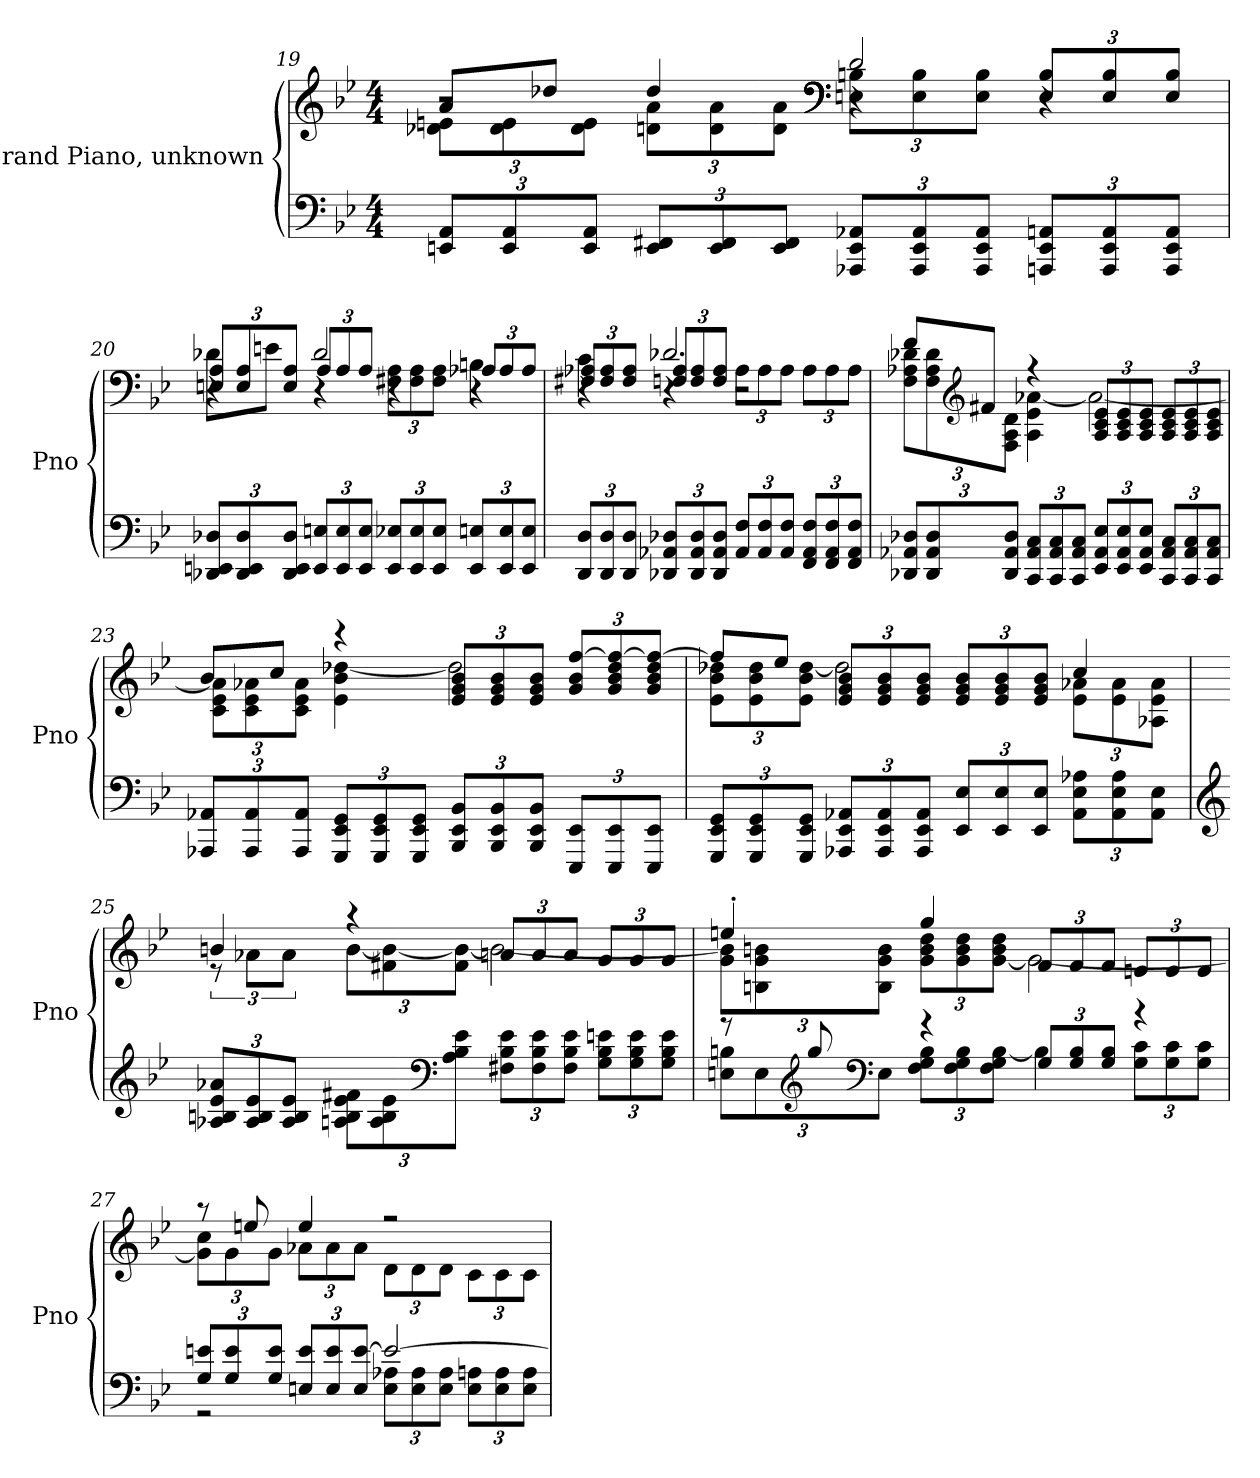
**kern	**kern
*part1	*part1
*staff2	*staff1
*I"Grand Piano, unknown	*
*I'Pno	*
!!LO:LB:g=z
*clefF4	*clefG2
*k[b-e-]	*k[b-e-]
*M4/4	*M4/4
=19	=19
*	*^
*Xbrackettup	*	*Xbrackettup
*	*	*^
12EEn/ 12AA/L	2r	12d-X\ 12en\L	8a/L
12EE/ 12AA/	.	12d-\ 12e\	.
.	.	.	8dd-X/J
12EE/ 12AA/J	.	12d-\ 12e\J	.
12EE/ 12FF#X/L	.	12dn\ 12a\L	4dd-/
12EE/ 12FF#/	.	12d\ 12a\	.
12EE/ 12FF#/J	.	12d\ 12a\J	.
*	*clefF4	*	*
12AAA-X/ 12EE/ 12AA-X/L	2d/	12En\ 12Bn\L	4r
12AAA-/ 12EE/ 12AA-/	.	12E\ 12B\	.
12AAA-/ 12EE/ 12AA-/J	.	12E\ 12B\J	.
12AAAn/ 12EE/ 12AAn/L	.	4r	12E/ 12B/L
12AAA/ 12EE/ 12AA/	.	.	12E/ 12B/
12AAA/ 12EE/ 12AA/J	.	.	12E/ 12B/J
!!LO:PB:g=z	!!	!!
=20	=20	=20	=20
12DD-X/ 12EEn/ 12D-X/L	4r	8d-X\L	12En/ 12A/L
12DD-/ 12EE/ 12D-/	.	.	12E/ 12A/
.	.	8en\J	.
12DD-/ 12EE/ 12D-/J	.	.	12E/ 12A/J
12EE/ 12En/L	2d-/	4r	12A/L
12EE/ 12E/	.	.	12A/
12EE/ 12E/J	.	.	12A/J
12EE/ 12E-X/L	.	12F#X\ 12A\L	4r
12EE/ 12E-/	.	12F#\ 12A\	.
12EE/ 12E-/J	.	12F#\ 12A\J	.
12EE/ 12En/L	4r	4Bn\	12A-X/L
12EE/ 12E/	.	.	12A-/
12EE/ 12E/J	.	.	12A-/J
=21	=21	=21	=21
12DD/ 12D/L	4r	4c\	12F#X/ 12A-X/L
12DD/ 12D/	.	.	12F#/ 12A-/
12DD/ 12D/J	.	.	12F#/ 12A-/J
12DD-X/ 12AA-X/ 12D-X/L	2.d-X/	4r	12Fn/ 12A-/L
12DD-/ 12AA-/ 12D-/	.	.	12F/ 12A-/
12DD-/ 12AA-/ 12D-/J	.	.	12F/ 12A-/J
12AA-/ 12F/L	.	12A-\L	2r
12AA-/ 12F/	.	12A-\	.
12AA-/ 12F/J	.	12A-\J	.
12FF/ 12AA-/ 12F/L	.	12A-\L	.
12FF/ 12AA-/ 12F/	.	12A-\	.
12FF/ 12AA-/ 12F/J	.	12A-\J	.
*	*	*v	*v
!!LO:LB:g=z
=22	=22	=22
12DD-X/ 12AA-X/ 12D-X/L	8f/L	12F\ 12A-X\ 12d-X\L
12DD-/ 12AA-/ 12D-/	.	12F\ 12A-\ 12d-\
*	*clefG2	*
.	8f#X/J	.
12DD-/ 12AA-/ 12D-/J	.	12F\ 12A-\ 12d-\J
12CC/ 12AA-/ 12C/L	4r	4A-\ 4e-\ [4a-X\
12CC/ 12AA-/ 12C/	.	.
12CC/ 12AA-/ 12C/J	.	.
12EE-/ 12AA-/ 12E-/L	12A-/ 12c/ 12e-/L	2a-\_
12EE-/ 12AA-/ 12E-/	12A-/ 12c/ 12e-/	.
12EE-/ 12AA-/ 12E-/J	12A-/ 12c/ 12e-/J	.
12CC/ 12AA-/ 12C/L	12A-/ 12c/ 12e-/L	.
12CC/ 12AA-/ 12C/	12A-/ 12c/ 12e-/	.
12CC/ 12AA-/ 12C/J	12A-/ 12c/ 12e-/J	.
=23	=23	=23
12AAA-X/ 12AA-X/L	8b-/L	12c\ 12e-\ 12a-\]L
12AAA-/ 12AA-/	.	12c\ 12e-\ 12a-X\
.	8cc/J	.
12AAA-/ 12AA-/J	.	12c\ 12e-\ 12a-\J
12GGG/ 12EE-/ 12GG/L	4r	4e-\ 4b-\ [4dd-X\
12GGG/ 12EE-/ 12GG/	.	.
12GGG/ 12EE-/ 12GG/J	.	.
12BBB-/ 12EE-/ 12BB-/L	12e-/ 12g/ 12b-/L	2dd-\]
12BBB-/ 12EE-/ 12BB-/	12e-/ 12g/ 12b-/	.
12BBB-/ 12EE-/ 12BB-/J	12e-/ 12g/ 12b-/J	.
12EEE-/ 12EE-/L	12g/ 12b-/ [12ff/L	.
12EEE-/ 12EE-/	12g/ 12b-/ 12dd-/ 12ff/_	.
12EEE-/ 12EE-/J	12g/ 12b-/ 12dd-/ 12ff/_J	.
!!LO:LB:g=z	!!
=24	=24	=24
12GGG/ 12EE-/ 12GG/L	8ff/L]	12e-\ 12b-\ 12dd-X\L
12GGG/ 12EE-/ 12GG/	.	12e-\ 12b-\ 12dd-\
.	8ee-/J	.
12GGG/ 12EE-/ 12GG/J	.	12e-\ 12b-\ [12dd-\J
12AAA-X/ 12EE-/ 12AA-X/L	12e-/ 12g/ 12b-/L	2dd-\]
12AAA-/ 12EE-/ 12AA-/	12e-/ 12g/ 12b-/	.
12AAA-/ 12EE-/ 12AA-/J	12e-/ 12g/ 12b-/J	.
12EE-/ 12E-/L	12e-/ 12g/ 12b-/L	.
12EE-/ 12E-/	12e-/ 12g/ 12b-/	.
12EE-/ 12E-/J	12e-/ 12g/ 12b-/J	.
12AA-\ 12E-\ 12A-X\L	4cc/	12e-\ 12a-X\L
12AA-\ 12E-\ 12A-\	.	12e-\ 12a-\
12AA-\ 12E-\J	.	12A-X\ 12e-\ 12a-\J
=25	=25	=25
*clefG2	*	*
*	*	*brackettup
12A-X/ 12Bn/ 12e-/ 12a-X/L	4bn/	12r
12A-/ 12B/ 12e-/	.	12a-X\L
12A-/ 12B/ 12e-/J	.	12a-\J
*	*	*Xbrackettup
12An\ 12B\ 12e-\ 12f#X\L	4r	[12b\L
12A\ 12B\ 12e-\	.	12f#X\ 12b\_
*clefF4	*	*
12A\ 12B\ 12e-\J	.	12f#\ 12b\_J
12F#X\ 12B\ 12e-\L	12an/L	2b\_
12F#\ 12B\ 12e-\	12a/	.
12F#\ 12B\ 12e-\J	12a/J	.
12G\ 12B\ 12en\L	12g/L	.
12G\ 12B\ 12e\	12g/	.
12G\ 12B\ 12e\J	12g/J	.
!!LO:LB:g=z	!!
=26	=26	=26
*^	*	*
8r	12En\ 12Bn\L	4een'/	12g\ 12b\]L
.	12E\	.	12Bn\ 12g\ 12bn\
*clefG2	*	*	*
8gg/	.	.	.
*clefF4	*	*	*
.	12E\J	.	12B\ 12g\ 12b\J
4r	12F\ 12G\ 12B\L	4gg/	12g\ 12b\ 12dd\L
.	12F\ 12G\ 12B\	.	12g\ 12b\ 12dd\
.	12F\ 12G\ [12B\J	.	[12g\ 12b\ 12dd\J
12G/L	4B\]	12f/L	2g\_
12G/ 12B/	.	12f/	.
12G/ 12B/J	.	12f/J	.
4r	12G\ 12c\L	12en/L	.
.	12G\ 12c\	12e/	.
.	12G\ 12c\J	12e/J	.
=27	=27	=27	=27
12G/ 12en/L	2r	8r	12g\] 12cc\L
12G/ 12e/	.	.	12g\
.	.	8een/	.
12G/ 12e/J	.	.	12g\J
12En/ 12e/L	.	4ee/	12a-X\L
12E/ 12e/	.	.	12a-\
12E/ [12e/J	.	.	12a-\J
2e/_	12E\ 12A-X\L	2r	12d\L
.	12E\ 12A-\	.	12d\
.	12E\ 12A-\J	.	12d\J
.	12E\ 12An\L	.	12c\L
.	12E\ 12A\	.	12c\
.	12E\ 12A\J	.	12c\J
*v	*v	*	*
*	*v	*v
=	=
*-	*-
